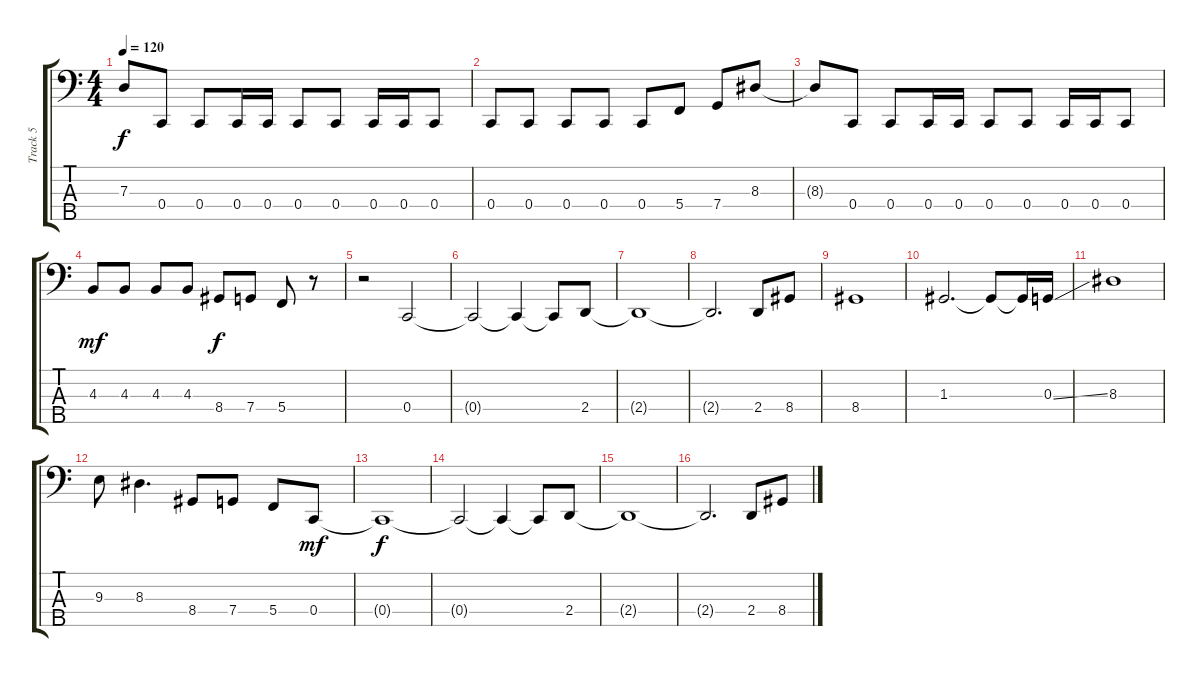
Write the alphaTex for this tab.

\track ("Track 5" "Track 5") {instrument electricbasspick}
\staff {score tabs}
\tuning (F2 C2 G1 C1 A0) {hide}
\ts (4 4)
\tempo 120
\clef f4
\ks c
7.3{t}.8{dy f} 0.4.8 0.4.8 0.4.16 0.4.16 0.4.8 0.4.8 0.4.16 0.4.16 0.4.8 |
0.4.8 0.4.8 0.4.8 0.4.8 0.4.8 5.4.8 7.4.8 8.3.8 |
8.3{t}.8 0.4.8 0.4.8 0.4.16 0.4.16 0.4.8 0.4.8 0.4.16 0.4.16 0.4.8 |
4.3.8{dy mf} 4.3.8 4.3.8 4.3.8 8.4.8{dy f} 7.4.8 5.4.8 r.8 |
r.2 0.4.2 |
0.4{t}.2 0.4{t}.4 0.4{t}.8 2.4.8 |
2.4{t}.1 |
2.4{t}.2{d} 2.4.8 8.4.8 |
8.4.1 |
1.3.2{d} 1.3{t}.8 1.3{t}.16 0.3{ss}.16 |
8.3.1 |
9.3.8 8.3.4{d} 8.4.8 7.4.8 5.4.8 0.4.8{dy mf} |
0.4{t}.1{dy f} |
0.4{t}.2 0.4{t}.4 0.4{t}.8 2.4.8 |
2.4{t}.1 |
2.4{t}.2{d} 2.4.8 8.4.8
